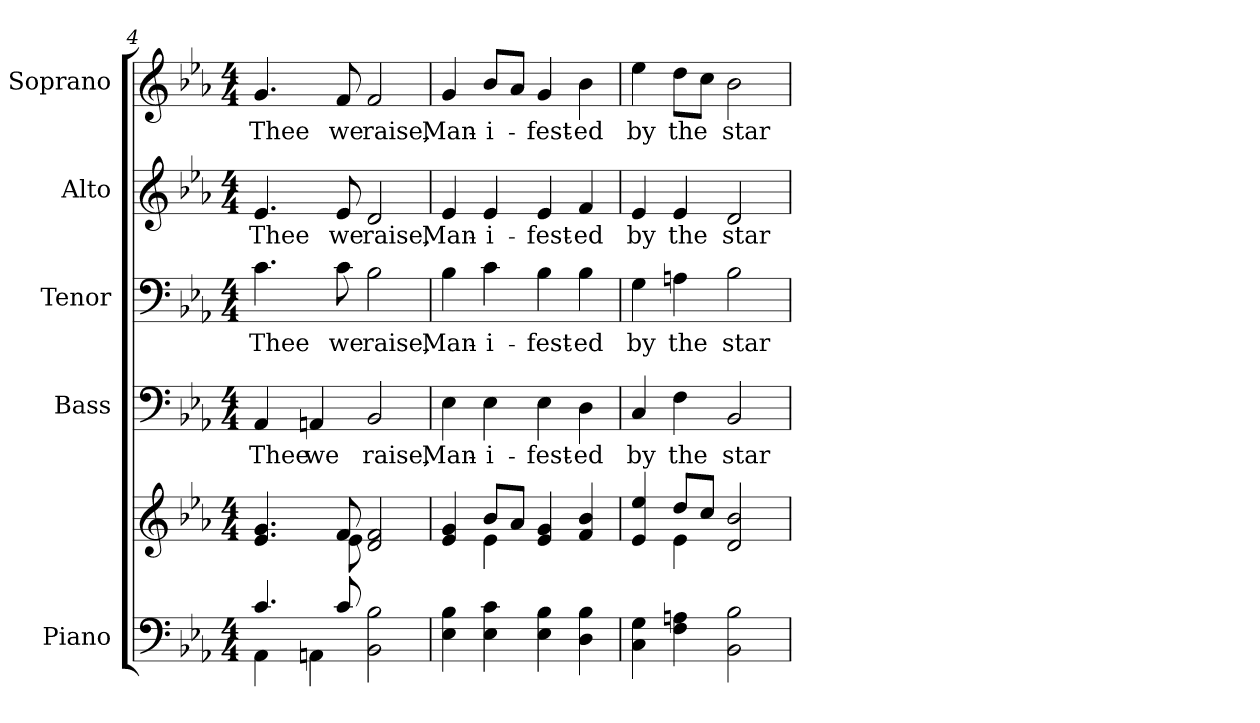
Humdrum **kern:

**kern	**kern	**kern	**text	**kern	**text	**kern	**text	**kern	**text
*part5	*part5	*part4	*part4	*part3	*part3	*part2	*part2	*part1	*part1
*staff6	*staff5	*staff4	*staff4	*staff3	*staff3	*staff2	*staff2	*staff1	*staff1
*I"Piano	*	*I"Bass	*	*I"Tenor	*	*I"Alto	*	*I"Soprano	*
*I'Pno.	*	*I'B.	*	*I'T.	*	*I'A.	*	*I'S.	*
!!LO:PB:g=z
*clefF4	*clefG2	*clefF4	*	*clefF4	*	*clefG2	*	*clefG2	*
*k[b-e-a-]	*k[b-e-a-]	*k[b-e-a-]	*	*k[b-e-a-]	*	*k[b-e-a-]	*	*k[b-e-a-]	*
*E-:	*E-:	*E-:	*	*E-:	*	*E-:	*	*E-:	*
*M4/4	*M4/4	*M4/4	*	*M4/4	*	*M4/4	*	*M4/4	*
=4	=4	=4	=4	=4	=4	=4	=4	=4	=4
*^	*^	*	*	*	*	*	*	*	*
!	!	!	!	!	!LO:LY:b:color=#000000	!	!	!	!	!	!
!	!	!	!	!	!	!	!LO:LY:b:color=#000000	!	!	!	!
!	!	!	!	!	!	!	!	!	!LO:LY:b:color=#000000	!	!
!	!	!	!	!	!	!	!	!	!	!	!LO:LY:b:color=#000000
4.ci/	4AA-i\	4.e-i/ 4.gi	4ryy	4AA-i/	Thee	4.ci\	Thee	4.e-i/	Thee	4.gi/	Thee
!	!	!	!	!	!LO:LY:b:color=#000000	!	!	!	!	!	!
.	4AAni\	.	8ryy	4AAni/	we	.	.	.	.	.	.
!	!	!	!	!	!	!	!LO:LY:b:color=#000000	!	!	!	!
!	!	!	!	!	!	!	!	!	!LO:LY:b:color=#000000	!	!
!	!	!	!	!	!	!	!	!	!	!	!LO:LY:b:color=#000000
8ci/	.	8fi/	8e-i\	.	.	8ci\	we	8e-i/	we	8fi/	we
!	!	!	!	!	!LO:LY:b:color=#000000	!	!	!	!	!	!
!	!	!	!	!	!	!	!LO:LY:b:color=#000000	!	!	!	!
!	!	!	!	!	!	!	!	!	!LO:LY:b:color=#000000	!	!
!	!	!	!	!	!	!	!	!	!	!	!LO:LY:b:color=#000000
2BB-i\ 2B-i	2ryy	2di/ 2fi	2ryy	2BB-i/	raise,	2B-i\	raise,	2di/	raise,	2fi/	raise,
*v	*v	*	*	*	*	*	*	*	*	*	*
=5	=5	=5	=5	=5	=5	=5	=5	=5	=5	=5
*^	*	*	*	*	*	*	*	*	*	*
!	!	!	!	!	!LO:LY:b:color=#000000	!	!	!	!	!	!
*v	*v	*	*	*	*	*	*	*	*	*	*
*^	*	*	*	*	*	*	*	*	*	*
!	!	!	!	!	!	!	!LO:LY:b:color=#000000	!	!	!	!
*v	*v	*	*	*	*	*	*	*	*	*	*
*^	*	*	*	*	*	*	*	*	*	*
!	!	!	!	!	!	!	!	!	!LO:LY:b:color=#000000	!	!
*v	*v	*	*	*	*	*	*	*	*	*	*
*^	*	*	*	*	*	*	*	*	*	*
!	!	!	!	!	!	!	!	!	!	!	!LO:LY:b:color=#000000
*v	*v	*	*	*	*	*	*	*	*	*	*
4E-i\ 4B-i	4e-i/ 4gi	4ryy	4E-i\	Man-	4B-i\	Man-	4e-i/	Man-	4gi/	Man-
!	!	!	!	!LO:LY:b:color=#000000	!	!	!	!	!	!
!	!	!	!	!	!	!LO:LY:b:color=#000000	!	!	!	!
!	!	!	!	!	!	!	!	!LO:LY:b:color=#000000	!	!
!	!	!	!	!	!	!	!	!	!	!LO:LY:b:color=#000000
4E-i\ 4ci	8b-i/L	4e-i\	4E-i\	-i-	4ci\	-i-	4e-i/	-i-	8b-i/L	-i-
.	8a-i/J	.	.	.	.	.	.	.	8a-i/J	.
!	!	!	!	!LO:LY:b:color=#000000	!	!	!	!	!	!
!	!	!	!	!	!	!LO:LY:b:color=#000000	!	!	!	!
!	!	!	!	!	!	!	!	!LO:LY:b:color=#000000	!	!
!	!	!	!	!	!	!	!	!	!	!LO:LY:b:color=#000000
4E-i\ 4B-i	4e-i/ 4gi	2ryy	4E-i\	-fest-	4B-i\	-fest-	4e-i/	-fest-	4gi/	-fest-
!	!	!	!	!LO:LY:b:color=#000000	!	!	!	!	!	!
!	!	!	!	!	!	!LO:LY:b:color=#000000	!	!	!	!
!	!	!	!	!	!	!	!	!LO:LY:b:color=#000000	!	!
!	!	!	!	!	!	!	!	!	!	!LO:LY:b:color=#000000
4Di\ 4B-i	4fi/ 4b-i	.	4Di\	-ed	4B-i\	-ed	4fi/	-ed	4b-i\	-ed
=6	=6	=6	=6	=6	=6	=6	=6	=6	=6	=6
!	!	!	!	!LO:LY:b:color=#000000	!	!	!	!	!	!
!	!	!	!	!	!	!LO:LY:b:color=#000000	!	!	!	!
!	!	!	!	!	!	!	!	!LO:LY:b:color=#000000	!	!
!	!	!	!	!	!	!	!	!	!	!LO:LY:b:color=#000000
4Ci\ 4Gi	4e-i/ 4ee-i	4ryy	4Ci/	by	4Gi\	by	4e-i/	by	4ee-i\	by
!	!	!	!	!LO:LY:b:color=#000000	!	!	!	!	!	!
!	!	!	!	!	!	!LO:LY:b:color=#000000	!	!	!	!
!	!	!	!	!	!	!	!	!LO:LY:b:color=#000000	!	!
!	!	!	!	!	!	!	!	!	!	!LO:LY:b:color=#000000
4Fi\ 4Ani	8ddi/L	4e-i\	4Fi\	the	4Ani\	the	4e-i/	the	8ddi\L	the
.	8cci/J	.	.	.	.	.	.	.	8cci\J	.
!	!	!	!	!LO:LY:b:color=#000000	!	!	!	!	!	!
!	!	!	!	!	!	!LO:LY:b:color=#000000	!	!	!	!
!	!	!	!	!	!	!	!	!LO:LY:b:color=#000000	!	!
!	!	!	!	!	!	!	!	!	!	!LO:LY:b:color=#000000
2BB-i\ 2B-i	2di/ 2b-i	2ryy	2BB-i/	star	2B-i\	star	2di/	star	2b-i\	star
*	*v	*v	*	*	*	*	*	*	*	*
=	=	=	=	=	=	=	=	=	=
*-	*-	*-	*-	*-	*-	*-	*-	*-	*-
